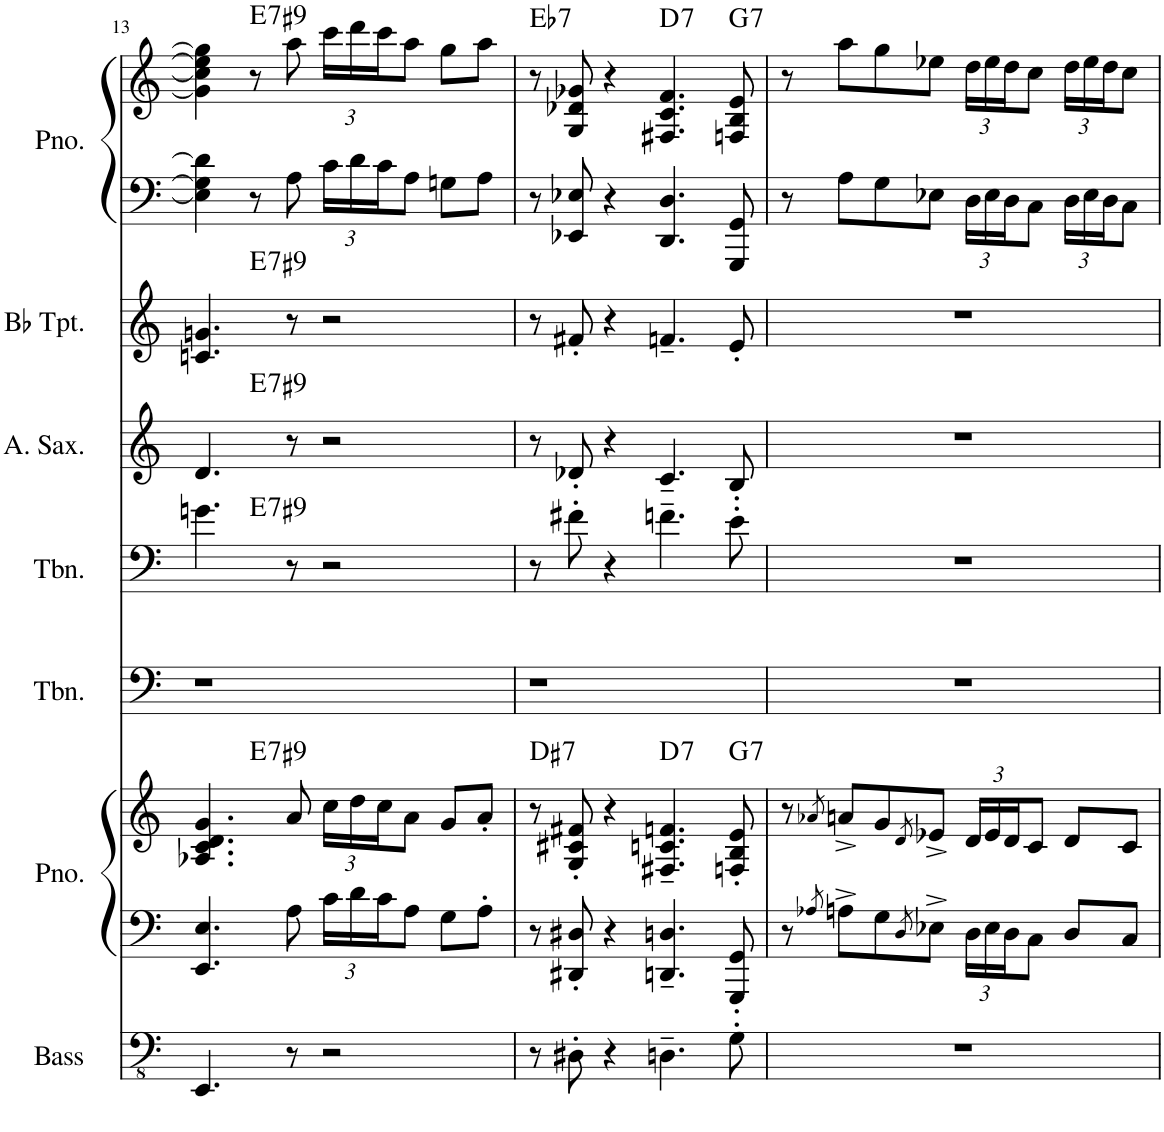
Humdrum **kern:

**kern	**kern	**kern	**harte	**kern	**kern	**harte	**kern	**harte	**kern	**harte	**kern	**kern	**harte
*part7	*part6	*part6	*part6	*part5	*part4	*part4	*part3	*part3	*part2	*part2	*part1	*part1	*part1
*staff9	*staff8	*staff7	*	*staff6	*staff5	*	*staff4	*	*staff3	*	*staff2	*staff1	*
*I"Acoustic Bass w/horns	*I"Piano	*	*	*I"Trombone 2	*I"Trombone	*	*I"Alto Saxophone	*	*I"Bb Trumpet	*	*I"Piano	*	*
*I'Bass	*I'Pno.	*	*	*I'Tbn.	*I'Tbn.	*	*I'A. Sax.	*	*I'Bb Tpt.	*	*I'Pno.	*	*
!!LO:PB:g=z
*clefFv4	*clefF4	*clefG2	*	*clefF4	*clefF4	*	*clefG2	*	*clefG2	*	*clefF4	*clefG2	*
*	*	*	*	*	*	*	*ITrd5c9	*	*ITrd1c2	*	*	*	*
*k[]	*k[]	*k[]	*	*k[]	*k[]	*	*k[]	*	*k[]	*	*k[]	*k[]	*
*M4/4	*M4/4	*M4/4	*	*M4/4	*M4/4	*	*M4/4	*	*M4/4	*	*M4/4	*M4/4	*
=13	=13	=13	=13	=13	=13	=13	=13	=13	=13	=13	=13	=13	=13
*	*	*^	*	*	*^	*	*^	*	*^	*	*	*	*
4.EEE/	4.EE/ 4.E/	4.A-X/ 4.c/ 4.d/ 4.g/	4ryy	.	1r	4.gn\	4ryy	.	4.d/	4ryy	.	4.cn/ 4.gn/	4ryy	.	4E\] 4G#\] 4d\]	4g\] 4cc\] 4ee\] 4gg\]	.
!	!	!	!	!LO:H:kt=7	!	!	!	!LO:H:kt=7	!	!	!LO:H:kt=7	!	!	!LO:H:kt=7	!	!	!LO:H:kt=7
.	.	.	2.ryy	E:7(#9)	.	.	2.ryy	E:7(#9)	.	2.ryy	E:7(#9)	.	2.ryy	E:7(#9)	8r	8r	E:7(#9)
8r	8A\	8a/	.	.	.	8r	.	.	8r	.	.	8r	.	.	8A\	8aa\	.
*	*Xbrackettup	*Xbrackettup	*	*	*	*	*	*	*	*	*	*	*	*	*Xbrackettup	*Xbrackettup	*
2r	24c\LL	24cc\LL	.	.	.	2r	.	.	2r	.	.	2r	.	.	24c\LL	24ccc\LL	.
.	24d\	24dd\	.	.	.	.	.	.	.	.	.	.	.	.	24d\	24ddd\	.
.	24c\J	24cc\J	.	.	.	.	.	.	.	.	.	.	.	.	24c\J	24ccc\J	.
.	8A\J	8a\J	.	.	.	.	.	.	.	.	.	.	.	.	8A\J	8aa\J	.
.	8G\L	8g/L	.	.	.	.	.	.	.	.	.	.	.	.	8Gn\L	8gg\L	.
.	8A'\J	8a'/J	.	.	.	.	.	.	.	.	.	.	.	.	8A\J	8aa\J	.
=14	=14	=14	=14	=14	=14	=14	=14	=14	=14	=14	=14	=14	=14	=14	=14	=14	=14
!	!	!	!	!LO:H:kt=7	!	!	!	!	!	!	!	!	!	!	!	!	!LO:H:kt=7
*	*	*	*	*	*	*v	*v	*	*	*	*	*v	*v	*	*	*	*
*	*	*v	*v	*	*	*	*	*v	*v	*	*	*	*	*	*
8r	8r	8r	D#:7	1r	8r	.	8r	.	8r	.	8r	8r	Eb:7
8DD#X'\	8DD#X/' 8D#X/'	8G/' 8c#X/' 8f#X/'	.	.	8f#X'\	.	8d-X'/	.	8f#X'/	.	8EE-X/ 8E-X/	8G/ 8d-X/ 8g-X/	.
4r	4r	4r	.	.	4r	.	4r	.	4r	.	4r	4r	.
!	!	!	!LO:H:kt=7	!	!	!	!	!	!	!	!	!	!LO:H:kt=7
4.DDn~\	4.DDn/~ 4.Dn/~	4.F#X/~ 4.cn/~ 4.fn/~	D:7	.	4.fn~\	.	4.c~/	.	4.fn~/	.	4.DD/ 4.D/	4.F#X/ 4.c/ 4.f/	D:7
!	!	!	!LO:H:kt=7	!	!	!	!	!	!	!	!	!	!LO:H:kt=7
8GG'\	8GGG/' 8GG/'	8Fn/' 8B/' 8e/'	G:7	.	8e'\	.	8B'/	.	8e'/	.	8GGG/ 8GG/	8Fn/ 8B/ 8e/	G:7
=15	=15	=15	=15	=15	=15	=15	=15	=15	=15	=15	=15	=15	=15
1r	8r	8r	.	1r	1r	.	1r	.	1r	.	8r	8r	.
.	8qA-X/	8qa-X/	.	.	.	.	.	.	.	.	.	.	.
.	8An^\L	8an^/L	.	.	.	.	.	.	.	.	8A\L	8aa\L	.
.	8G\	8g/	.	.	.	.	.	.	.	.	8G\	8gg\	.
.	8qD/	8qd/	.	.	.	.	.	.	.	.	.	.	.
.	8E-X^\J	8e-X^/J	.	.	.	.	.	.	.	.	8E-X\J	8ee-X\J	.
.	24D\LL	24d/LL	.	.	.	.	.	.	.	.	24D\LL	24dd\LL	.
.	24E-\	24e-/	.	.	.	.	.	.	.	.	24E-\	24ee-\	.
.	24D\J	24d/J	.	.	.	.	.	.	.	.	24D\J	24dd\J	.
.	8C\J	8c/J	.	.	.	.	.	.	.	.	8C\J	8cc\J	.
.	8D/L	8d/L	.	.	.	.	.	.	.	.	24D\LL	24dd\LL	.
.	.	.	.	.	.	.	.	.	.	.	24E-\	24ee-\	.
.	.	.	.	.	.	.	.	.	.	.	24D\J	24dd\J	.
.	8C/J	8c/J	.	.	.	.	.	.	.	.	8C\J	8cc\J	.
=	=	=	=	=	=	=	=	=	=	=	=	=	=
*-	*-	*-	*-	*-	*-	*-	*-	*-	*-	*-	*-	*-	*-
